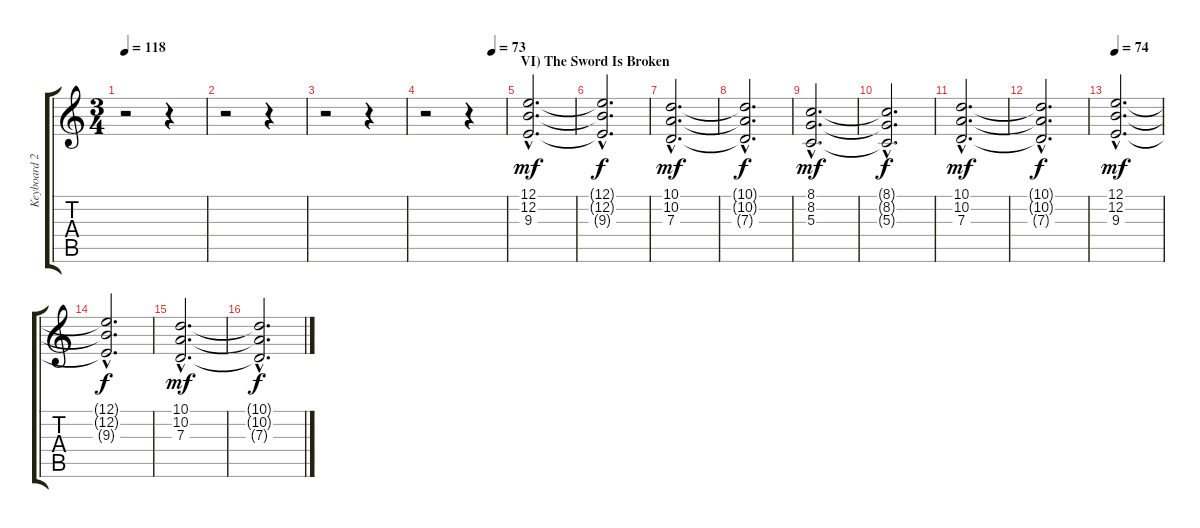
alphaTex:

\track ("Keyboard 2" "Keyboard 2") {instrument tubularbells}
\staff {score tabs}
\tuning (E4 B3 G3 D3 A2 E2) {hide}
\ts (3 4)
\tempo 118
\clef g2
\ks c
r.2{dy mf} r.4 |
r.2 r.4 |
r.2 r.4 |
\tempo (73 0.8333333333333334)
r.2 r.4 |
\section ("" "VI) The Sword Is Broken")
(12.1{hac} 12.2{hac} 9.3{hac}).2{d} |
(12.1{hac t} 12.2{hac t} 9.3{hac t}).2{d dy f} |
(10.1{hac} 10.2{hac} 7.3{hac}).2{d dy mf} |
(10.1{hac t} 10.2{hac t} 7.3{hac t}).2{d dy f} |
(8.1{hac} 8.2{hac} 5.3{hac}).2{d dy mf} |
(8.1{hac t} 8.2{hac t} 5.3{hac t}).2{d dy f} |
(10.1{hac} 10.2{hac} 7.3{hac}).2{d dy mf} |
(10.1{hac t} 10.2{hac t} 7.3{hac t}).2{d dy f} |
\tempo 74
(12.1{hac} 12.2{hac} 9.3{hac}).2{d dy mf} |
(12.1{hac t} 12.2{hac t} 9.3{hac t}).2{d dy f} |
(10.1{hac} 10.2{hac} 7.3{hac}).2{d dy mf} |
(10.1{hac t} 10.2{hac t} 7.3{hac t}).2{d dy f}
